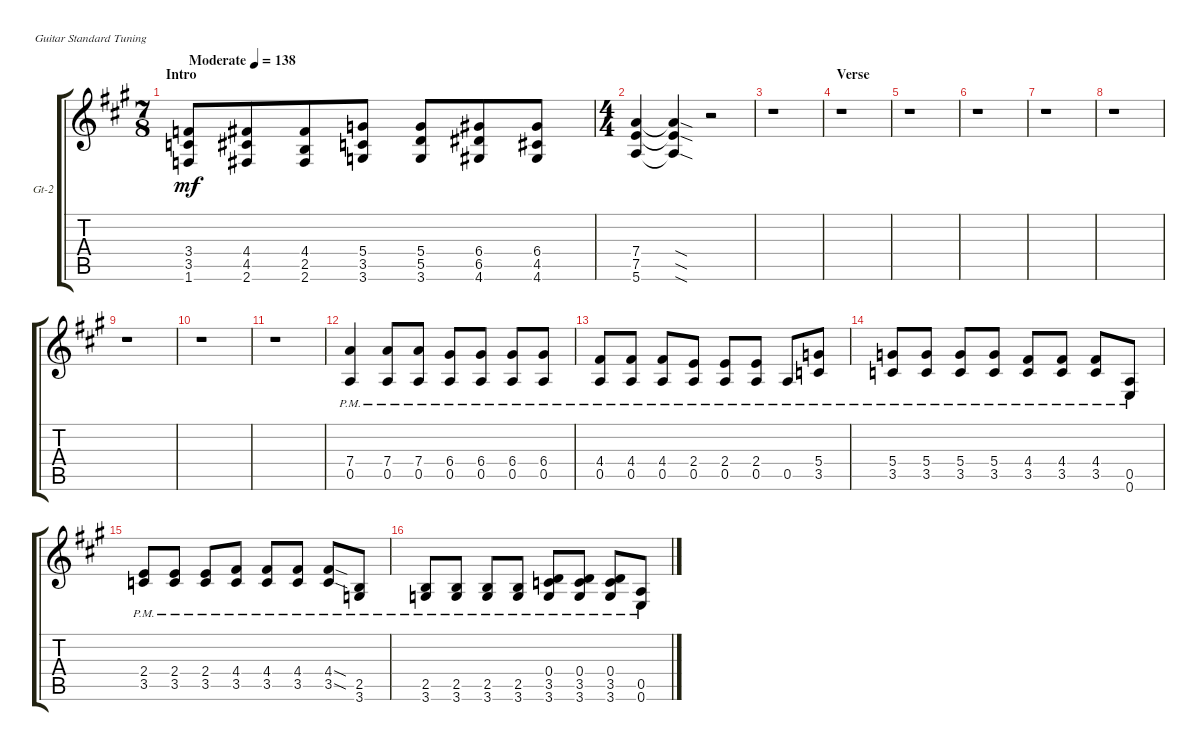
\defaultSystemsLayout 4
\bracketExtendMode groupsimilarinstruments
\firstSystemTrackNameOrientation horizontal
\otherSystemsTrackNameOrientation horizontal
\track ("Guitar 2" "Gt-2") {instrument distortionguitar}
\staff {score tabs}
\tuning (E4 B3 G3 D3 A2 E2)
\ts (7 8)
\section ("" "Intro")
\tempo (138 "Moderate")
\clef g2
\scale
0.410405
\ks a
(1.6 3.5 3.4).8{dy mf instrument distortionguitar} (2.6 4.5 4.4).8 (2.6 2.5 4.4).8 (3.6 3.5 5.4).8 (3.6 5.5 5.4).8 (4.6 6.5 6.4).8 (4.6 4.5 6.4).8 |
\ts (4 4)
\scale
0.410405 (5.6 7.5 7.4).4 (5.6{sod t} 7.5{sod t} 7.4{sod t}).4 r.2 |
\scale
0.179191 r.1 |
\section ("" "Verse")
\scale
0.333333 r.1 |
\scale
0.333333 r.1 |
\scale
0.333333 r.1 |
\scale
0.333333 r.1 |
\scale
0.333333 r.1 |
\scale
0.333333 r.1 |
\scale
0.333333 r.1 |
\scale
0.333333 r.1 |
\scale
0.333333 (0.5{pm} 7.4{pm}).4 (7.4{pm} 0.5{pm}).8 (7.4{pm} 0.5{pm}).8 (6.4{pm} 0.5{pm}).8 (6.4{pm} 0.5{pm}).8 (6.4{pm} 0.5{pm}).8 (6.4{pm} 0.5{pm}).8 |
\scale
0.333333 (4.4{pm} 0.5{pm}).8 (4.4{pm} 0.5{pm}).8 (4.4{pm} 0.5{pm}).8 (2.4{pm} 0.5{pm}).8 (2.4{pm} 0.5{pm}).8 (2.4{pm} 0.5{pm}).8 0.5{pm}.8 (5.4{pm} 3.5{pm}).8 |
\scale
0.333333 (5.4{pm} 3.5{pm}).8 (5.4{pm} 3.5{pm}).8 (5.4{pm} 3.5{pm}).8 (5.4{pm} 3.5{pm}).8 (4.4{pm} 3.5{pm}).8 (4.4{pm} 3.5{pm}).8 (4.4{pm} 3.5{pm}).8 (0.5{pm} 0.6{pm}).8 |
\scale
0.333333 (2.4{pm} 3.5{pm}).8 (2.4{pm} 3.5{pm}).8 (2.4{pm} 3.5{pm}).8 (4.4{pm} 3.5{pm}).8 (4.4{pm} 3.5{pm}).8 (4.4{pm} 3.5{pm}).8 (4.4{sod pm} 3.5{sod pm}).8 (2.5{pm} 3.6{pm}).8 |
\scale
0.333333 (2.5{pm} 3.6{pm}).8 (2.5{pm} 3.6{pm}).8 (2.5{pm} 3.6{pm}).8 (2.5{pm} 3.6{pm}).8 (0.4{pm} 3.6{pm} 3.5{pm}).8 (0.4{pm} 3.6{pm} 3.5{pm}).8 (0.4{pm} 3.6{pm} 3.5{pm}).8 (0.5{pm} 0.6{pm}).8
